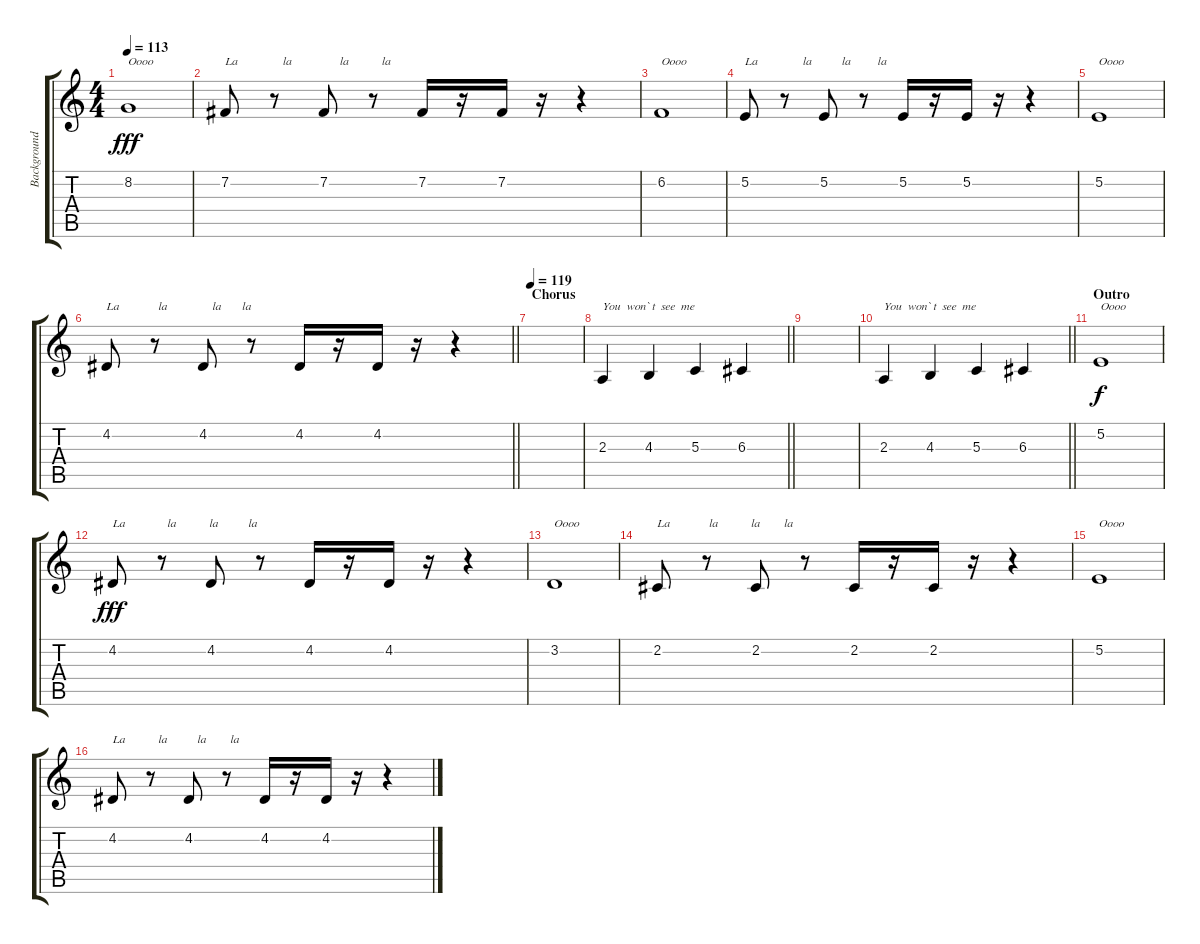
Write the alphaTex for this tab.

\track ("Background Vocal (George Harrison)" "Background") {instrument altosax}
\staff {score tabs}
\tuning (E4 B3 G3 D3 A2 E2) {hide}
\ts (4 4)
\tempo 113
\clef g2
\ks c
8.2.1{txt "Oooo" dy fff} |
7.2.8{txt "La               la                la           la"} r.8 7.2.8 r.8 7.2.16 r.16 7.2.16 r.16 r.4 |
6.2.1{txt "Oooo"} |
5.2.8{txt "La               la          la         la"} r.8 5.2.8 r.8 5.2.16 r.16 5.2.16 r.16 r.4 |
5.2.1{txt "Oooo"} |
\barLineRight lightlight
4.2.8{txt "La             la               la       la"} r.8 4.2.8 r.8 4.2.16 r.16 4.2.16 r.16 r.4 |
\section ("" "Chorus")
\tempo 119
|
\barLineRight lightlight
2.3.4{txt "You  won` t  see  me"} 4.3.4 5.3.4 6.3.4 |
|
\barLineRight lightlight
2.3.4{txt "You  won` t  see  me"} 4.3.4 5.3.4 6.3.4 |
\section ("" "Outro")
5.2.1{txt "Oooo" dy f} |
4.2.8{txt "La              la           la          la" dy fff} r.8 4.2.8 r.8 4.2.16 r.16 4.2.16 r.16 r.4 |
3.2.1{txt "Oooo"} |
2.2.8{txt "La             la           la        la"} r.8 2.2.8 r.8 2.2.16 r.16 2.2.16 r.16 r.4 |
5.2.1{txt "Oooo"} |
4.2.8{txt "La           la          la        la"} r.8 4.2.8 r.8 4.2.16 r.16 4.2.16 r.16 r.4
